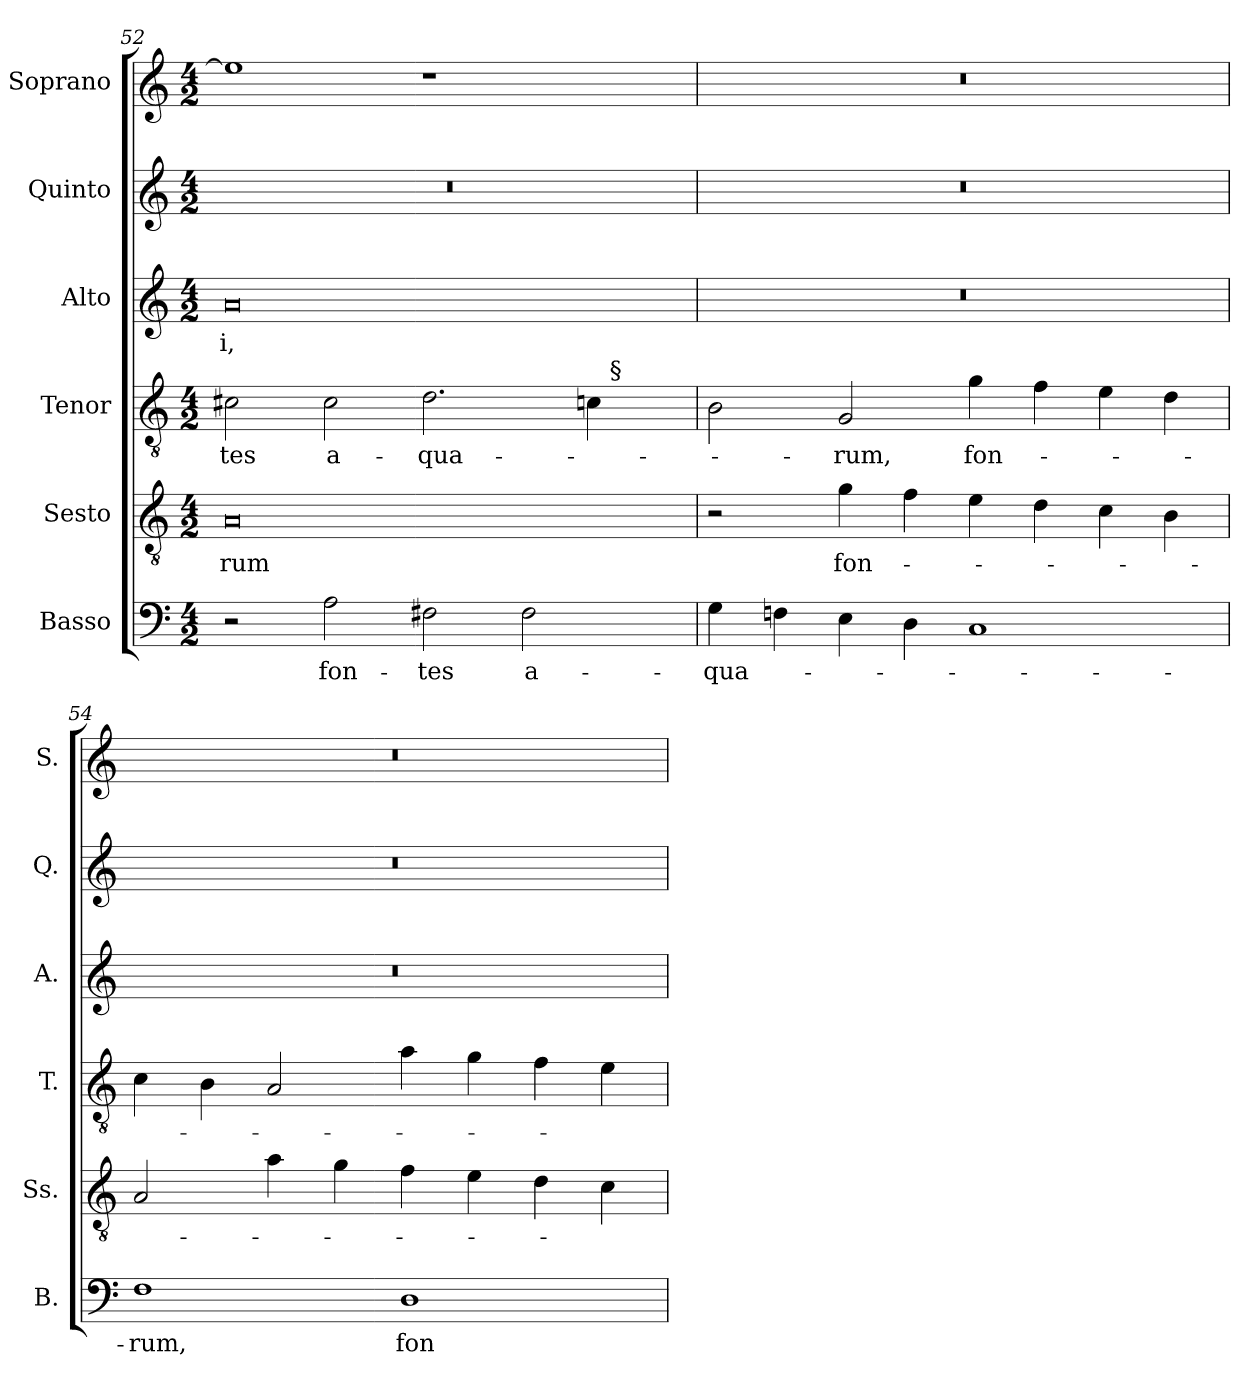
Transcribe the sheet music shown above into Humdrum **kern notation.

**kern	**text	**kern	**text	**kern	**text	**kern	**text	**kern	**kern
*part6	*part6	*part5	*part5	*part4	*part4	*part3	*part3	*part2	*part1
*staff6	*staff6	*staff5	*staff5	*staff4	*staff4	*staff3	*staff3	*staff2	*staff1
*I"Basso	*	*I"Sesto	*	*I"Tenor	*	*I"Alto	*	*I"Quinto	*I"Soprano
*I'B.	*	*I'Ss.	*	*I'T.	*	*I'A.	*	*I'Q.	*I'S.
*clefF4	*	*clefGv2	*	*clefGv2	*	*clefG2	*	*clefG2	*clefG2
*	*	*ITrd7c12	*	*ITrd7c12	*	*	*	*	*
*k[]	*	*k[]	*	*k[]	*	*k[]	*	*k[]	*k[]
*C:	*	*C:	*	*C:	*	*C:	*	*C:	*C:
*M4/2	*	*M4/2	*	*M4/2	*	*M4/2	*	*M4/2	*M4/2
=52	=52	=52	=52	=52	=52	=52	=52	=52	=52
!	!	!	!LO:LY:b:color=#000000	!	!	!	!	!	!
!	!	!	!	!	!LO:LY:b:color=#000000	!	!	!	!
!	!	!	!	!	!	!	!LO:LY:b:color=#000000	!LO:N:vis=1	!
*	*	*	*	*^	*	*	*	*	*
2r	.	0AAi	-rum	2C#Xi\	1ryy	-tes	0ai	-i,	0r	1eei]
!	!LO:LY:b:color=#000000	!	!	!	!	!	!	!	!	!
!	!	!	!	!	!	!LO:LY:b:color=#000000	!	!	!	!
2Ai\	fon-	.	.	2C#i\	.	a-	.	.	.	.
!	!LO:LY:b:color=#000000	!	!	!	!	!	!	!	!	!
!	!	!	!	!	!	!LO:LY:b:color=#000000	!	!	!	!
2F#Xi\	-tes	.	.	2.Di\	2ryy	-qua-	.	.	.	1r
!	!LO:LY:b:color=#000000	!	!	!	!	!	!	!	!	!
2F#i\	a-	.	.	.	4ryy	.	.	.	.	.
.	.	.	.	4Ci\	32ryy	.	.	.	.	.
.	.	.	.	.	256ryy	.	.	.	.	.
!	!	!	!	!	!LO:TX:a:t=§	!	!	!	!	!
.	.	.	.	.	8ryy	.	.	.	.	.
.	.	.	.	.	16ryy	.	.	.	.	.
.	.	.	.	.	64..ryy	.	.	.	.	.
*	*	*	*	*v	*v	*	*	*	*	*
=53	=53	=53	=53	=53	=53	=53	=53	=53	=53
*	*	*	*	*^	*	*	*	*	*
!	!LO:LY:b:color=#000000	!	!	!	!	!	!LO:N:vis=1	!	!LO:N:vis=1	!LO:N:vis=1
*	*	*	*	*v	*v	*	*	*	*	*
4Gi\	-qua-	2r	.	2BBi\	.	0r	.	0r	0r
4Fni\	.	.	.	.	.	.	.	.	.
!	!	!	!LO:LY:b:color=#000000	!	!	!	!	!	!
!	!	!	!	!	!LO:LY:b:color=#000000	!	!	!	!
4Ei\	.	4Gi\	fon-	2GGi/	-rum,	.	.	.	.
4Di\	.	4Fi\	.	.	.	.	.	.	.
!	!	!	!	!	!LO:LY:b:color=#000000	!	!	!	!
1Ci	.	4Ei\	.	4Gi\	fon-	.	.	.	.
.	.	4Di\	.	4Fi\	.	.	.	.	.
.	.	4Ci\	.	4Ei\	.	.	.	.	.
.	.	4BBi\	.	4Di\	.	.	.	.	.
=54	=54	=54	=54	=54	=54	=54	=54	=54	=54
!	!LO:LY:b:color=#000000	!	!	!	!	!LO:N:vis=1	!	!LO:N:vis=1	!LO:N:vis=1
1Fi	-rum,	2AAi/	.	4Ci\	.	0r	.	0r	0r
.	.	.	.	4BBi\	.	.	.	.	.
.	.	4Ai\	.	2AAi/	.	.	.	.	.
.	.	4Gi\	.	.	.	.	.	.	.
!	!LO:LY:b:color=#000000	!	!	!	!	!	!	!	!
1Di	fon-	4Fi\	.	4Ai\	.	.	.	.	.
.	.	4Ei\	.	4Gi\	.	.	.	.	.
.	.	4Di\	.	4Fi\	.	.	.	.	.
.	.	4Ci\	.	4Ei\	.	.	.	.	.
=	=	=	=	=	=	=	=	=	=
*-	*-	*-	*-	*-	*-	*-	*-	*-	*-
